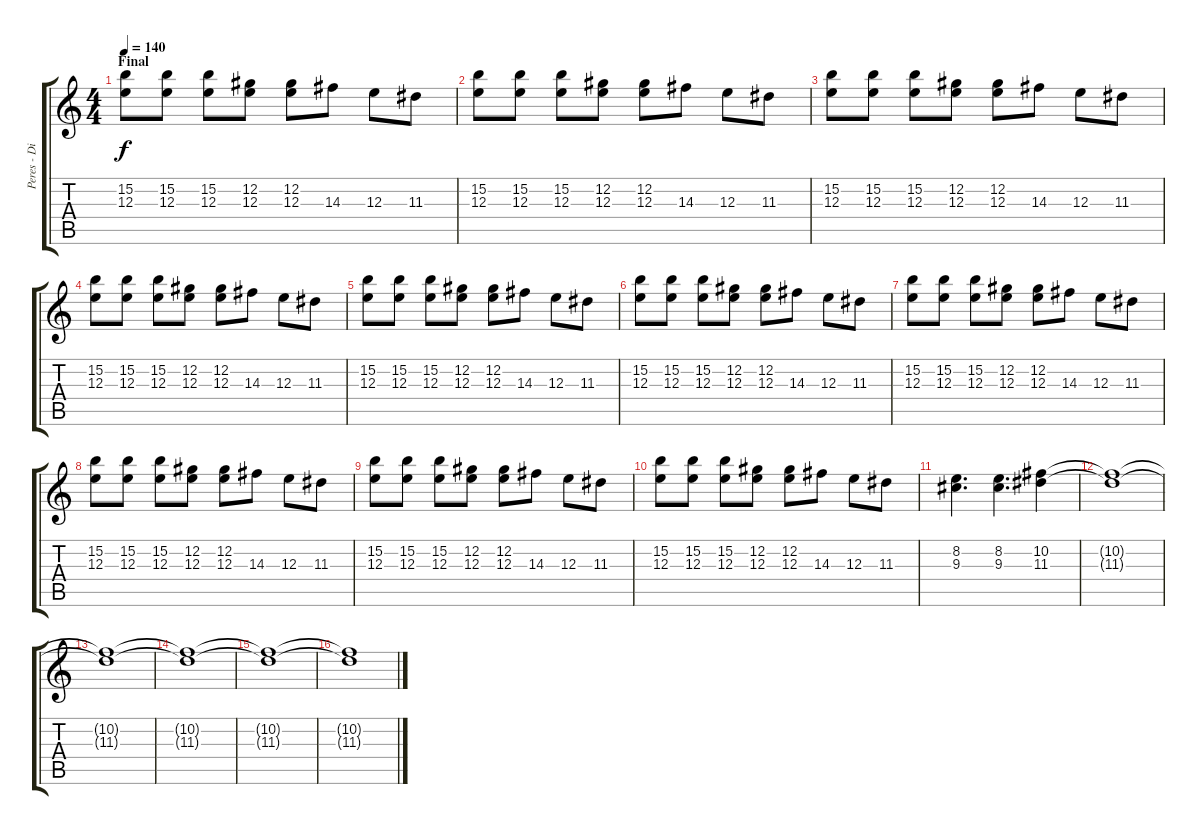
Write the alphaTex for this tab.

\track ("Peres - Distorção" "Peres - Di") {instrument distortionguitar}
\staff {score tabs}
\tuning (Db4 Ab3 E3 B2 Gb2 B1) {hide}
\ts (4 4)
\section ("" "Final")
\tempo 140
\clef g2
\ks c
(15.2 12.3).8{dy f} (15.2 12.3).8 (15.2 12.3).8 (12.2 12.3).8 (12.2 12.3).8 14.3.8 12.3.8 11.3.8 |
(15.2 12.3).8 (15.2 12.3).8 (15.2 12.3).8 (12.2 12.3).8 (12.2 12.3).8 14.3.8 12.3.8 11.3.8 |
(15.2 12.3).8 (15.2 12.3).8 (15.2 12.3).8 (12.2 12.3).8 (12.2 12.3).8 14.3.8 12.3.8 11.3.8 |
(15.2 12.3).8 (15.2 12.3).8 (15.2 12.3).8 (12.2 12.3).8 (12.2 12.3).8 14.3.8 12.3.8 11.3.8 |
(15.2 12.3).8 (15.2 12.3).8 (15.2 12.3).8 (12.2 12.3).8 (12.2 12.3).8 14.3.8 12.3.8 11.3.8 |
(15.2 12.3).8 (15.2 12.3).8 (15.2 12.3).8 (12.2 12.3).8 (12.2 12.3).8 14.3.8 12.3.8 11.3.8 |
(15.2 12.3).8 (15.2 12.3).8 (15.2 12.3).8 (12.2 12.3).8 (12.2 12.3).8 14.3.8 12.3.8 11.3.8 |
(15.2 12.3).8 (15.2 12.3).8 (15.2 12.3).8 (12.2 12.3).8 (12.2 12.3).8 14.3.8 12.3.8 11.3.8 |
(15.2 12.3).8 (15.2 12.3).8 (15.2 12.3).8 (12.2 12.3).8 (12.2 12.3).8 14.3.8 12.3.8 11.3.8 |
(15.2 12.3).8 (15.2 12.3).8 (15.2 12.3).8 (12.2 12.3).8 (12.2 12.3).8 14.3.8 12.3.8 11.3.8 |
(8.2 9.3).4{d} (8.2 9.3).4{d} (10.2 11.3).4 |
(10.2{t} 11.3{t}).1{volume 10} |
(10.2{t} 11.3{t}).1 |
(10.2{t} 11.3{t}).1{volume 0} |
(10.2{t} 11.3{t}).1 |
(10.2{t} 11.3{t}).1
